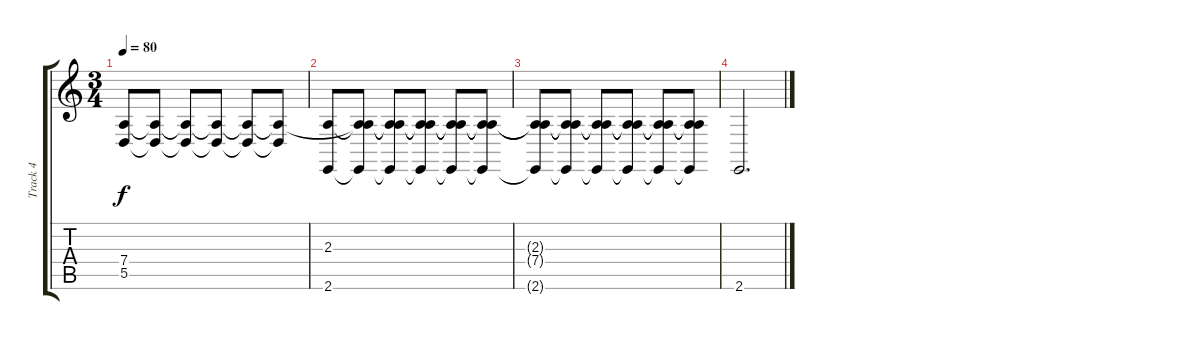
\track ("Track 4" "Track 4") {instrument stringensemble1}
\staff {score tabs}
\tuning (E4 B3 G3 D3 A2 D2) {hide}
\ts (3 4)
\tempo 80
\clef g2
\ks c
(7.4{t} 5.5).8{dy f} (7.4{t} 5.5{t}).8 (7.4{t} 5.5{t}).8 (7.4{t} 5.5{t}).8 (7.4{t} 5.5{t}).8 (7.4{t} 5.5{t}).8 |
(2.3 2.6).8 (2.3{t} 7.4{t} 2.6{t}).8 (2.3{t} 7.4{t} 2.6{t}).8 (2.3{t} 7.4{t} 2.6{t}).8 (2.3{t} 7.4{t} 2.6{t}).8 (2.3{t} 7.4{t} 2.6{t}).8 |
(2.3{t} 7.4{t} 2.6{t}).8 (2.3{t} 7.4{t} 2.6{t}).8 (2.3{t} 7.4{t} 2.6{t}).8 (2.3{t} 7.4{t} 2.6{t}).8 (2.3{t} 7.4{t} 2.6{t}).8 (2.3{t} 7.4{t} 2.6{t}).8 |
2.6.2{d}
